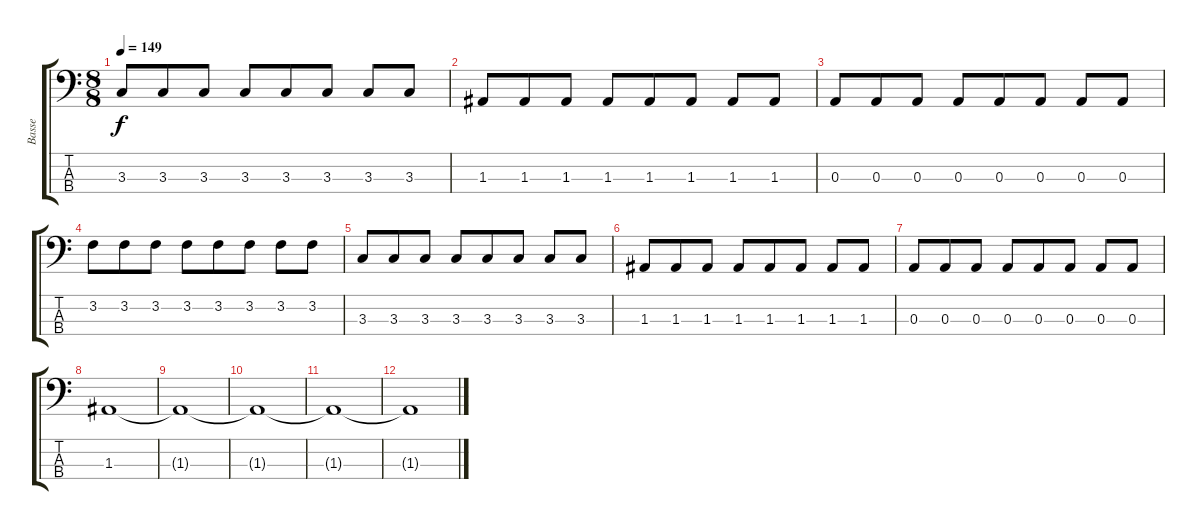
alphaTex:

\track ("Basse" "Basse") {instrument acousticbass}
\staff {score tabs}
\tuning (G2 D2 A1 E1) {hide}
\ts (8 8)
\tempo 149
\clef f4
\ks c
3.3.8{dy f} 3.3.8 3.3.8 3.3.8 3.3.8 3.3.8 3.3.8 3.3.8 |
1.3.8 1.3.8 1.3.8 1.3.8 1.3.8 1.3.8 1.3.8 1.3.8 |
0.3.8 0.3.8 0.3.8 0.3.8 0.3.8 0.3.8 0.3.8 0.3.8 |
3.2.8 3.2.8 3.2.8 3.2.8 3.2.8 3.2.8 3.2.8 3.2.8 |
3.3.8 3.3.8 3.3.8 3.3.8 3.3.8 3.3.8 3.3.8 3.3.8 |
1.3.8 1.3.8 1.3.8 1.3.8 1.3.8 1.3.8 1.3.8 1.3.8 |
0.3.8 0.3.8 0.3.8 0.3.8 0.3.8 0.3.8 0.3.8 0.3.8 |
1.3.1{volume 7} |
1.3{t}.1 |
1.3{t}.1{volume 0} |
1.3{t}.1 |
1.3{t}.1
